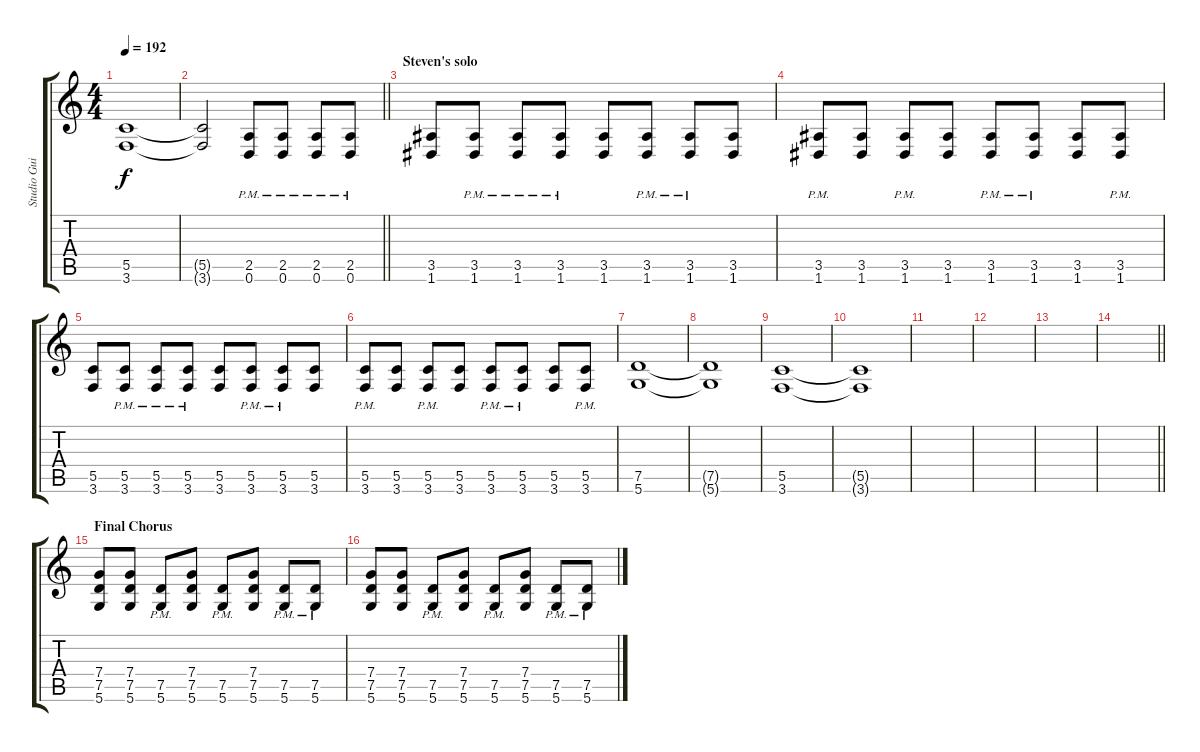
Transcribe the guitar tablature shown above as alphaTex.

\track ("Studio Guitar" "Studio Gui") {instrument distortionguitar}
\staff {score tabs}
\tuning (D4 A3 F3 C3 G2 D2) {hide}
\ts (4 4)
\tempo 192
\clef g2
\ks c
(5.5 3.6).1{dy f} |
\barLineRight lightlight
(5.5{t} 3.6{t}).2 (2.5{pm} 0.6{pm}).8 (2.5{pm} 0.6{pm}).8 (2.5{pm} 0.6{pm}).8 (2.5{pm} 0.6{pm}).8 |
\section ("" "Steven's solo")
(3.5 1.6).8 (3.5{pm} 1.6{pm}).8 (3.5{pm} 1.6{pm}).8 (3.5{pm} 1.6{pm}).8 (3.5 1.6).8 (3.5{pm} 1.6{pm}).8 (3.5{pm} 1.6{pm}).8 (3.5 1.6).8 |
(3.5{pm} 1.6{pm}).8 (3.5 1.6).8 (3.5{pm} 1.6{pm}).8 (3.5 1.6).8 (3.5{pm} 1.6{pm}).8 (3.5{pm} 1.6{pm}).8 (3.5 1.6).8 (3.5{pm} 1.6{pm}).8 |
(5.5 3.6).8 (5.5{pm} 3.6{pm}).8 (5.5{pm} 3.6{pm}).8 (5.5{pm} 3.6{pm}).8 (5.5 3.6).8 (5.5{pm} 3.6{pm}).8 (5.5{pm} 3.6{pm}).8 (5.5 3.6).8 |
(5.5{pm} 3.6{pm}).8 (5.5 3.6).8 (5.5{pm} 3.6{pm}).8 (5.5 3.6).8 (5.5{pm} 3.6{pm}).8 (5.5{pm} 3.6{pm}).8 (5.5 3.6).8 (5.5{pm} 3.6{pm}).8 |
(7.5 5.6).1 |
(7.5{t} 5.6{t}).1 |
(5.5 3.6).1 |
(5.5{t} 3.6{t}).1 |
|
|
|
\barLineRight lightlight
|
\section ("" "Final Chorus")
(7.4 7.5 5.6).8 (7.4 7.5 5.6).8 (7.5{pm} 5.6{pm}).8 (7.4 7.5 5.6).8 (7.5{pm} 5.6{pm}).8 (7.4 7.5 5.6).8 (7.5{pm} 5.6{pm}).8 (7.5{pm} 5.6{pm}).8 |
(7.4 7.5 5.6).8 (7.4 7.5 5.6).8 (7.5{pm} 5.6{pm}).8 (7.4 7.5 5.6).8 (7.5{pm} 5.6{pm}).8 (7.4 7.5 5.6).8 (7.5{pm} 5.6{pm}).8 (7.5{pm} 5.6{pm}).8
